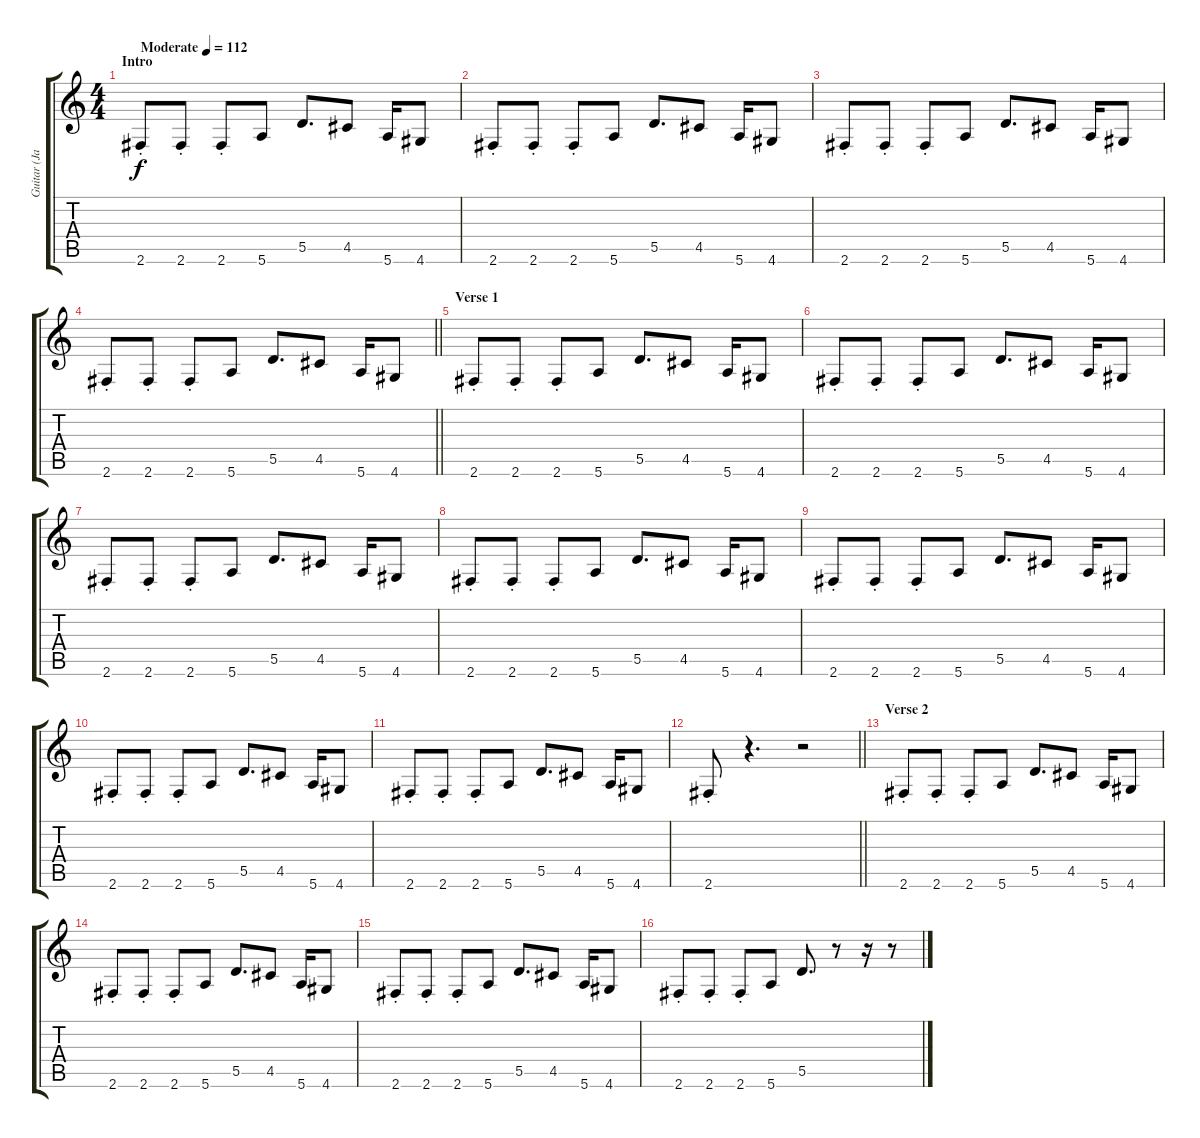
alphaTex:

\track ("Guitar (Jamie)" "Guitar (Ja") {instrument overdrivenguitar}
\staff {score tabs}
\tuning (E4 B3 G3 D3 A2 E2) {hide}
\ts (4 4)
\section ("" "Intro")
\tempo (112 "Moderate")
\clef g2
\ks c
2.6{st}.8{dy f instrument overdrivenguitar} 2.6{st}.8 2.6{st}.8 5.6.8 5.5.8{d} 4.5.8 5.6.16 4.6.8 |
2.6{st}.8 2.6{st}.8 2.6{st}.8 5.6.8 5.5.8{d} 4.5.8 5.6.16 4.6.8 |
2.6{st}.8 2.6{st}.8 2.6{st}.8 5.6.8 5.5.8{d} 4.5.8 5.6.16 4.6.8 |
\barLineRight lightlight
2.6{st}.8 2.6{st}.8 2.6{st}.8 5.6.8 5.5.8{d} 4.5.8 5.6.16 4.6.8 |
\section ("" "Verse 1")
2.6{st}.8 2.6{st}.8 2.6{st}.8 5.6.8 5.5.8{d} 4.5.8 5.6.16 4.6.8 |
2.6{st}.8 2.6{st}.8 2.6{st}.8 5.6.8 5.5.8{d} 4.5.8 5.6.16 4.6.8 |
2.6{st}.8 2.6{st}.8 2.6{st}.8 5.6.8 5.5.8{d} 4.5.8 5.6.16 4.6.8 |
2.6{st}.8 2.6{st}.8 2.6{st}.8 5.6.8 5.5.8{d} 4.5.8 5.6.16 4.6.8 |
2.6{st}.8 2.6{st}.8 2.6{st}.8 5.6.8 5.5.8{d} 4.5.8 5.6.16 4.6.8 |
2.6{st}.8 2.6{st}.8 2.6{st}.8 5.6.8 5.5.8{d} 4.5.8 5.6.16 4.6.8 |
2.6{st}.8 2.6{st}.8 2.6{st}.8 5.6.8 5.5.8{d} 4.5.8 5.6.16 4.6.8 |
\barLineRight lightlight
2.6{st}.8 r.4{d} r.2 |
\section ("" "Verse 2")
2.6{st}.8 2.6{st}.8 2.6{st}.8 5.6.8 5.5.8{d} 4.5.8 5.6.16 4.6.8 |
2.6{st}.8 2.6{st}.8 2.6{st}.8 5.6.8 5.5.8{d} 4.5.8 5.6.16 4.6.8 |
2.6{st}.8 2.6{st}.8 2.6{st}.8 5.6.8 5.5.8{d} 4.5.8 5.6.16 4.6.8 |
2.6{st}.8 2.6{st}.8 2.6{st}.8 5.6.8 5.5.8{d} r.8 r.16 r.8
